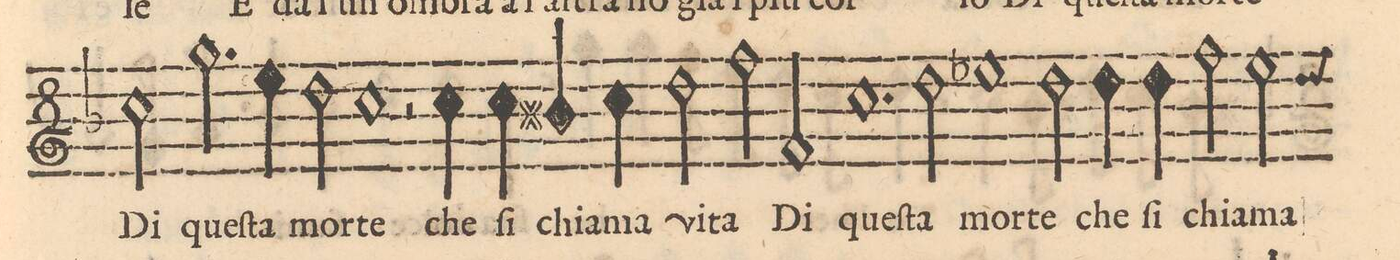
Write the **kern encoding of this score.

**kern	**text
*I"CANTO	*
*clefG2	*
*k[b-]	*
*met(C|)	*
*M4/2	*
2cc\	Di
2.gg\	queſ-
4ee\	-ta
2dd\	mor-
=18-	=18-
1cc	-te
2r	.
4cc\	che
4cc\	ſi
=19-	=19-
4bn/	chia-
4cc\	-ma
2dd\	vi-
2ff\	-ta
2f/	Di
=20-	=20-
1.cc	queſ-
2dd\	-ta
=21-	=21-
1ee-X	mor-
2dd\	-te
4dd\	che
4dd\	ſi
=22-	=22-
2ff\	chia-
2eeny\	-ma
*-	*-
